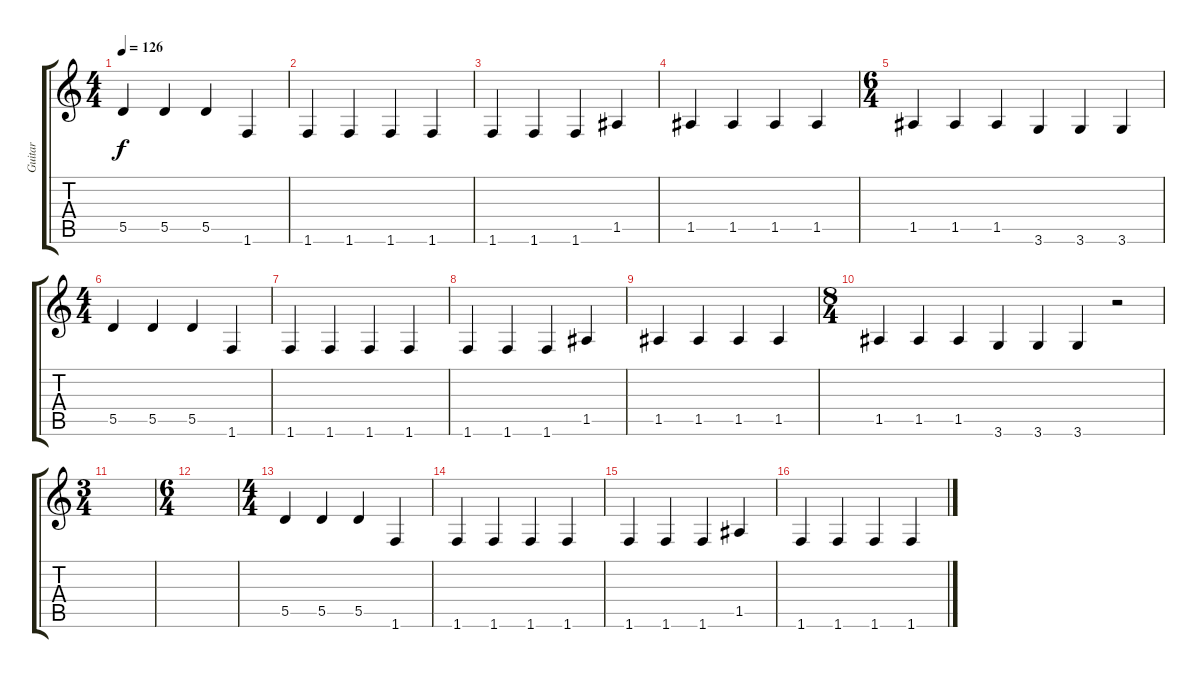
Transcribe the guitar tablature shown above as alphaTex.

\track ("Guitar" "Guitar") {instrument distortionguitar}
\staff {score tabs}
\tuning (E4 B3 G3 D3 A2 E2) {hide}
\ts (4 4)
\tempo 126
\clef g2
\ks c
5.5.4{dy f} 5.5.4 5.5.4 1.6.4 |
1.6.4 1.6.4 1.6.4 1.6.4 |
1.6.4 1.6.4 1.6.4 1.5.4 |
1.5.4 1.5.4 1.5.4 1.5.4 |
\ts (6 4)
1.5.4 1.5.4 1.5.4 3.6.4 3.6.4 3.6.4 |
\ts (4 4)
5.5.4{volume 4} 5.5.4 5.5.4 1.6.4 |
1.6.4 1.6.4 1.6.4 1.6.4 |
1.6.4 1.6.4 1.6.4 1.5.4 |
1.5.4 1.5.4 1.5.4 1.5.4 |
\ts (8 4)
1.5.4 1.5.4 1.5.4 3.6.4 3.6.4 3.6.4 r.2 |
\ts (3 4)
|
\ts (6 4)
|
\ts (4 4)
5.5.4 5.5.4 5.5.4 1.6.4 |
1.6.4 1.6.4 1.6.4 1.6.4 |
1.6.4 1.6.4 1.6.4 1.5.4 |
1.6.4 1.6.4 1.6.4 1.6.4
